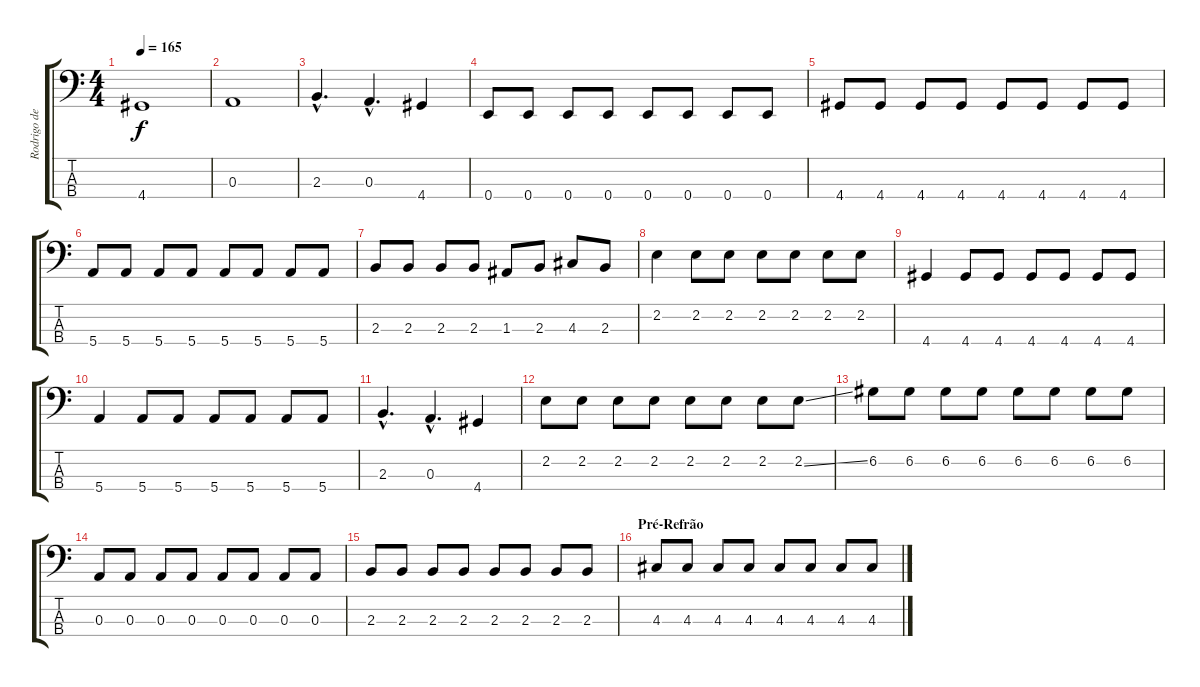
\track ("Rodrigo de Niro" "Rodrigo de") {instrument electricbasspick}
\staff {score tabs}
\tuning (G2 D2 A1 E1) {hide}
\ts (4 4)
\tempo 165
\clef f4
\ks c
4.4.1{dy f} |
0.3.1 |
2.3{hac}.4{d} 0.3{hac}.4{d} 4.4.4 |
0.4.8 0.4.8 0.4.8 0.4.8 0.4.8 0.4.8 0.4.8 0.4.8 |
4.4.8 4.4.8 4.4.8 4.4.8 4.4.8 4.4.8 4.4.8 4.4.8 |
5.4.8 5.4.8 5.4.8 5.4.8 5.4.8 5.4.8 5.4.8 5.4.8 |
2.3.8 2.3.8 2.3.8 2.3.8 1.3.8 2.3.8 4.3.8 2.3.8 |
2.2.4 2.2.8 2.2.8 2.2.8 2.2.8 2.2.8 2.2.8 |
4.4.4 4.4.8 4.4.8 4.4.8 4.4.8 4.4.8 4.4.8 |
5.4.4 5.4.8 5.4.8 5.4.8 5.4.8 5.4.8 5.4.8 |
2.3{hac}.4{d} 0.3{hac}.4{d} 4.4.4 |
2.2.8 2.2.8 2.2.8 2.2.8 2.2.8 2.2.8 2.2.8 2.2{ss}.8 |
6.2.8 6.2.8 6.2.8 6.2.8 6.2.8 6.2.8 6.2.8 6.2.8 |
0.3.8 0.3.8 0.3.8 0.3.8 0.3.8 0.3.8 0.3.8 0.3.8 |
2.3.8 2.3.8 2.3.8 2.3.8 2.3.8 2.3.8 2.3.8 2.3.8 |
\section ("" "Pré-Refrão")
4.3.8 4.3.8 4.3.8 4.3.8 4.3.8 4.3.8 4.3.8 4.3.8
